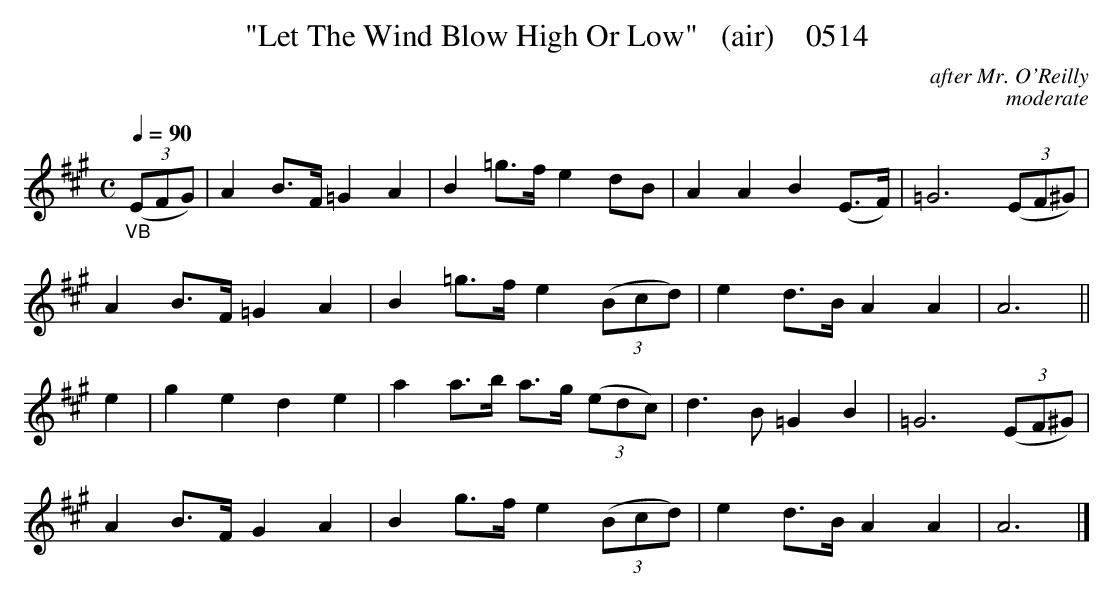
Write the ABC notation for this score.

X:1
T:"Let The Wind Blow High Or Low"   (air)    0514
C:after Mr. O'Reilly
C:moderate
Q:1/4=90
M:C
L:1/8
K:A
"_VB"(3(EFG)|A2B3/2F/2 =G2A2|B2=g3/2f/2 e2dB|A2A2B2(E3/2F/2)|=G6 (3(EF^G)|
A2B3/2F/2 =G2A2|B2=g3/2f/2 e2 (3(Bcd)|e2d3/2B/2 A2A2|A6||
e2|g2e2d2e2|a2a3/2b/2 a3/2g/2  (3(edc)|d3B =G2B2|=G6 (3(EF^G)|
A2B3/2F/2 G2A2|B2g3/2f/2 e2 (3(Bcd)|e2d3/2B/2 A2A2|A6|]
